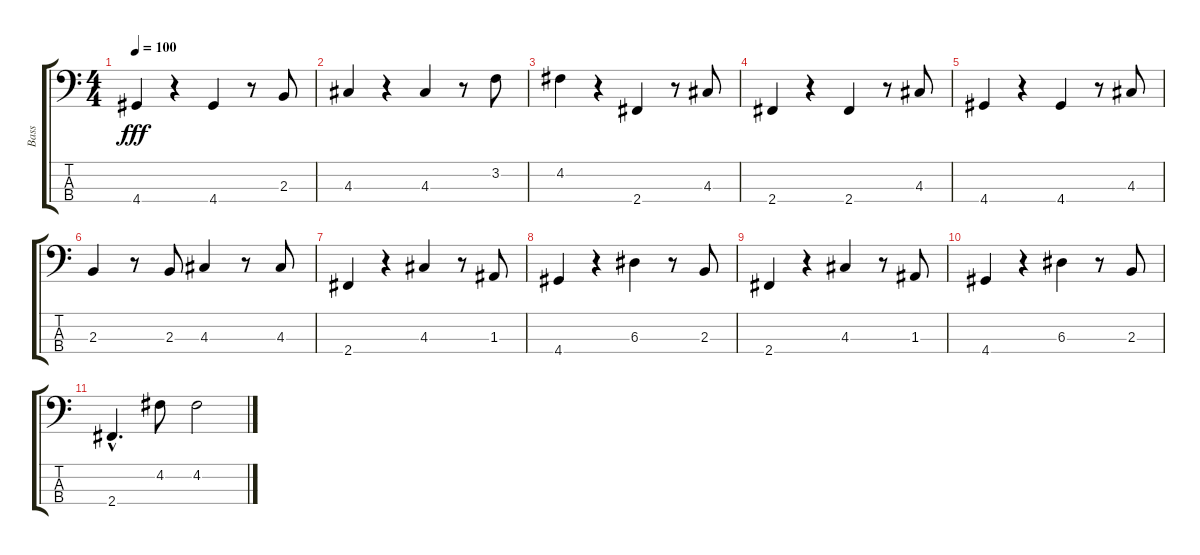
\track ("Bass" "Bass") {instrument acousticbass}
\staff {score tabs}
\tuning (G2 D2 A1 E1) {hide}
\ts (4 4)
\tempo 100
\clef f4
\ks c
4.4.4{dy fff} r.4 4.4.4 r.8 2.3.8 |
4.3.4 r.4 4.3.4 r.8 3.2.8 |
4.2.4 r.4 2.4.4 r.8 4.3.8 |
2.4.4 r.4 2.4.4 r.8 4.3.8 |
4.4.4 r.4 4.4.4 r.8 4.3.8 |
2.3.4 r.8 2.3.8 4.3.4 r.8 4.3.8 |
2.4.4 r.4 4.3.4 r.8 1.3.8 |
4.4.4 r.4 6.3.4 r.8 2.3.8 |
2.4.4 r.4 4.3.4 r.8 1.3.8 |
4.4.4 r.4 6.3.4 r.8 2.3.8 |
2.4{hac}.4{d} 4.2.8 4.2.2
